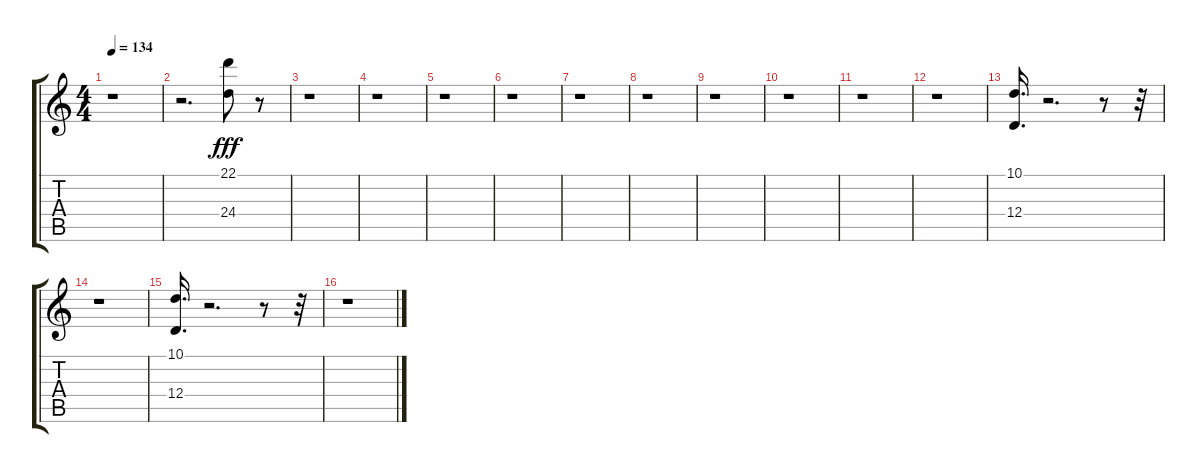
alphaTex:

\track "" {instrument orchestrahit}
\staff {score tabs}
\tuning (E4 B3 G3 D3 A2 E2) {hide}
\ts (4 4)
\tempo 134
\clef g2
\ks c
r.1{dy fff} |
r.2{d} (22.1 24.4).8 r.8 |
r.1 |
r.1 |
r.1 |
r.1 |
r.1 |
r.1 |
r.1 |
r.1 |
r.1 |
r.1 |
(10.1 12.4).16{d volume 9} r.2{d} r.8 r.32 |
r.1 |
(10.1 12.4).16{d} r.2{d} r.8 r.32 |
r.1
